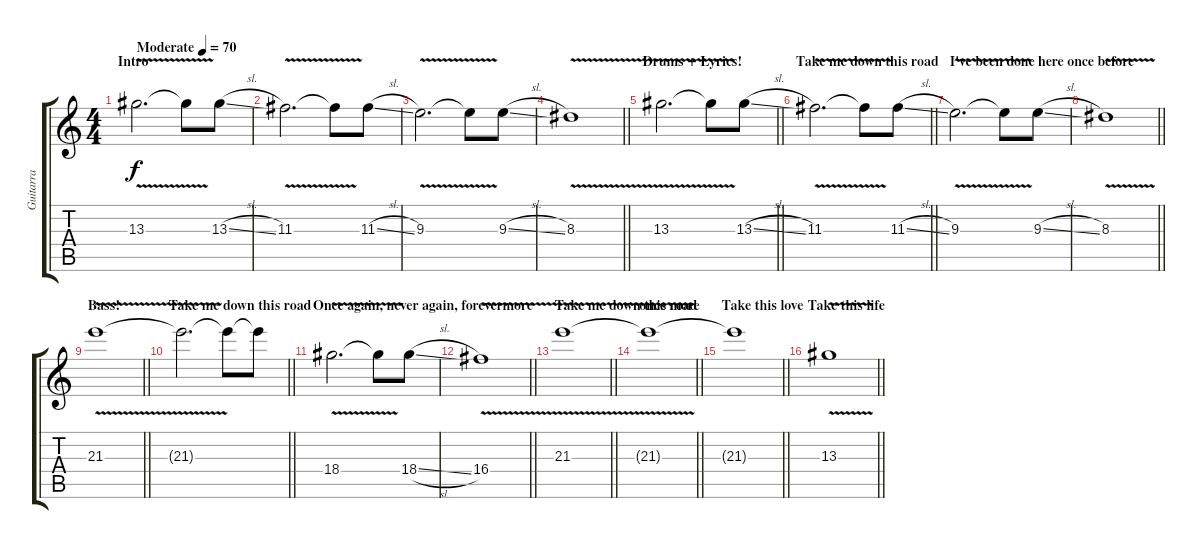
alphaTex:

\track ("Guitarra" "Guitarra") {instrument overdrivenguitar}
\staff {score tabs}
\tuning (E4 B3 G3 D3 A2 E2) {hide}
\ts (4 4)
\section ("" "Intro")
\tempo (70 "Moderate")
\clef g2
\ks c
13.3{v}.2{d dy f instrument overdrivenguitar} 13.3{t}.8 13.3{sl}.8 |
11.3{v}.2{d} 11.3{t}.8 11.3{sl}.8 |
9.3{v}.2{d} 9.3{t}.8 9.3{sl}.8 |
\barLineRight lightlight
8.3{v}.1 |
\section ("" "Drums + Lyrics!")
\barLineRight lightlight
13.3{v}.2{d} 13.3{t}.8 13.3{sl}.8 |
\section ("" "Take me down this road")
\barLineRight lightlight
11.3{v}.2{d} 11.3{t}.8 11.3{sl}.8 |
\section ("" "I've been done here once before")
9.3{v}.2{d} 9.3{t}.8 9.3{sl}.8 |
\barLineRight lightlight
8.3{v}.1 |
\section ("" "Bass!")
\barLineRight lightlight
21.3{v}.1 |
\section ("" "Take me down this road")
\barLineRight lightlight
21.3{t}.2{d} 21.3{t}.8 21.3{t}.8 |
\section ("" "Once again, never again, forevermore")
18.4{v}.2{d} 18.4{t}.8 18.4{sl}.8 |
\barLineRight lightlight
16.4{v}.1 |
\section ("" "Take me down this road ")
\barLineRight lightlight
21.3{v}.1 |
\section ("" " once more")
\barLineRight lightlight
21.3{t}.1 |
\section ("" "Take this love")
\barLineRight lightlight
21.3{t}.1 |
\section ("" "Take this life")
\barLineRight lightlight
13.3{v}.1
